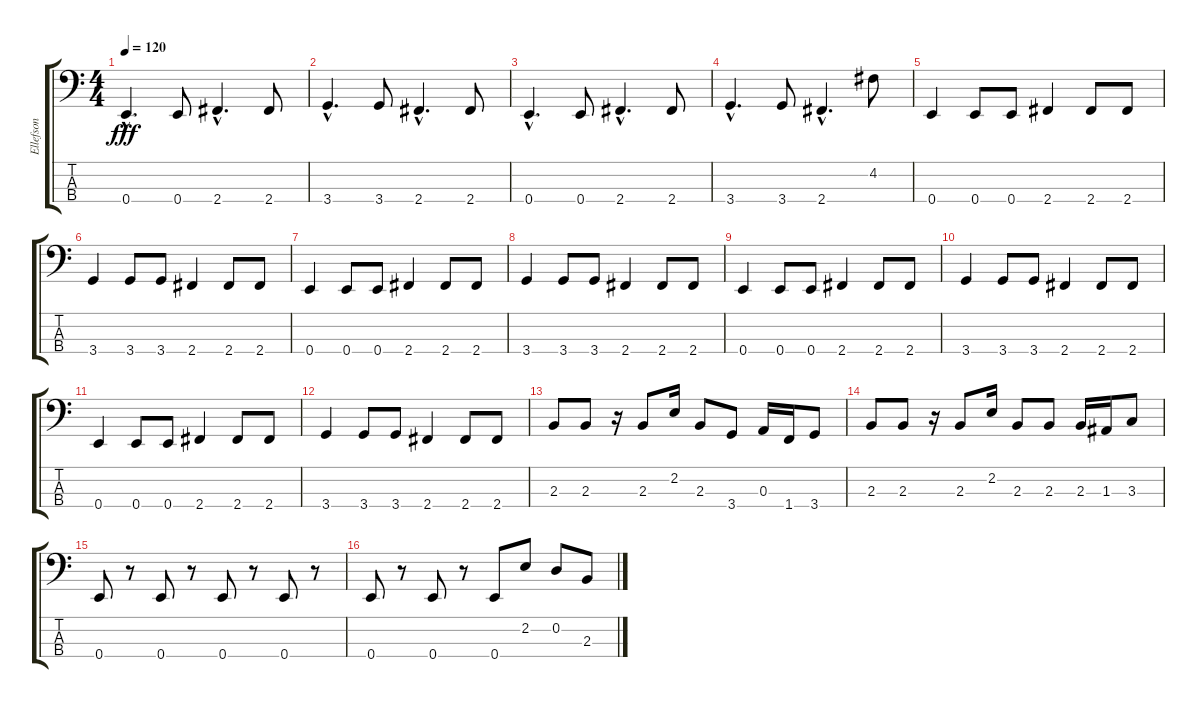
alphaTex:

\track ("Ellefson" "Ellefson") {instrument electricbasspick}
\staff {score tabs}
\tuning (G2 D2 A1 E1) {hide}
\ts (4 4)
\tempo 120
\clef f4
\ks c
0.4{hac}.4{d dy fff} 0.4.8 2.4{hac}.4{d} 2.4.8 |
3.4{hac}.4{d} 3.4.8 2.4{hac}.4{d} 2.4.8 |
0.4{hac}.4{d} 0.4.8 2.4{hac}.4{d} 2.4.8 |
3.4{hac}.4{d} 3.4.8 2.4{hac}.4{d} 4.2.8 |
0.4.4 0.4.8 0.4.8 2.4.4 2.4.8 2.4.8 |
3.4.4 3.4.8 3.4.8 2.4.4 2.4.8 2.4.8 |
0.4.4 0.4.8 0.4.8 2.4.4 2.4.8 2.4.8 |
3.4.4 3.4.8 3.4.8 2.4.4 2.4.8 2.4.8 |
0.4.4 0.4.8 0.4.8 2.4.4 2.4.8 2.4.8 |
3.4.4 3.4.8 3.4.8 2.4.4 2.4.8 2.4.8 |
0.4.4 0.4.8 0.4.8 2.4.4 2.4.8 2.4.8 |
3.4.4 3.4.8 3.4.8 2.4.4 2.4.8 2.4.8 |
2.3.8 2.3.8 r.16 2.3.8 2.2.16 2.3.8 3.4.8 0.3.16 1.4.16 3.4.8 |
2.3.8 2.3.8 r.16 2.3.8 2.2.16 2.3.8 2.3.8 2.3.16 1.3.16 3.3.8 |
0.4.8 r.8 0.4.8 r.8 0.4.8 r.8 0.4.8 r.8 |
0.4.8 r.8 0.4.8 r.8 0.4.8 2.2.8 0.2.8 2.3.8
